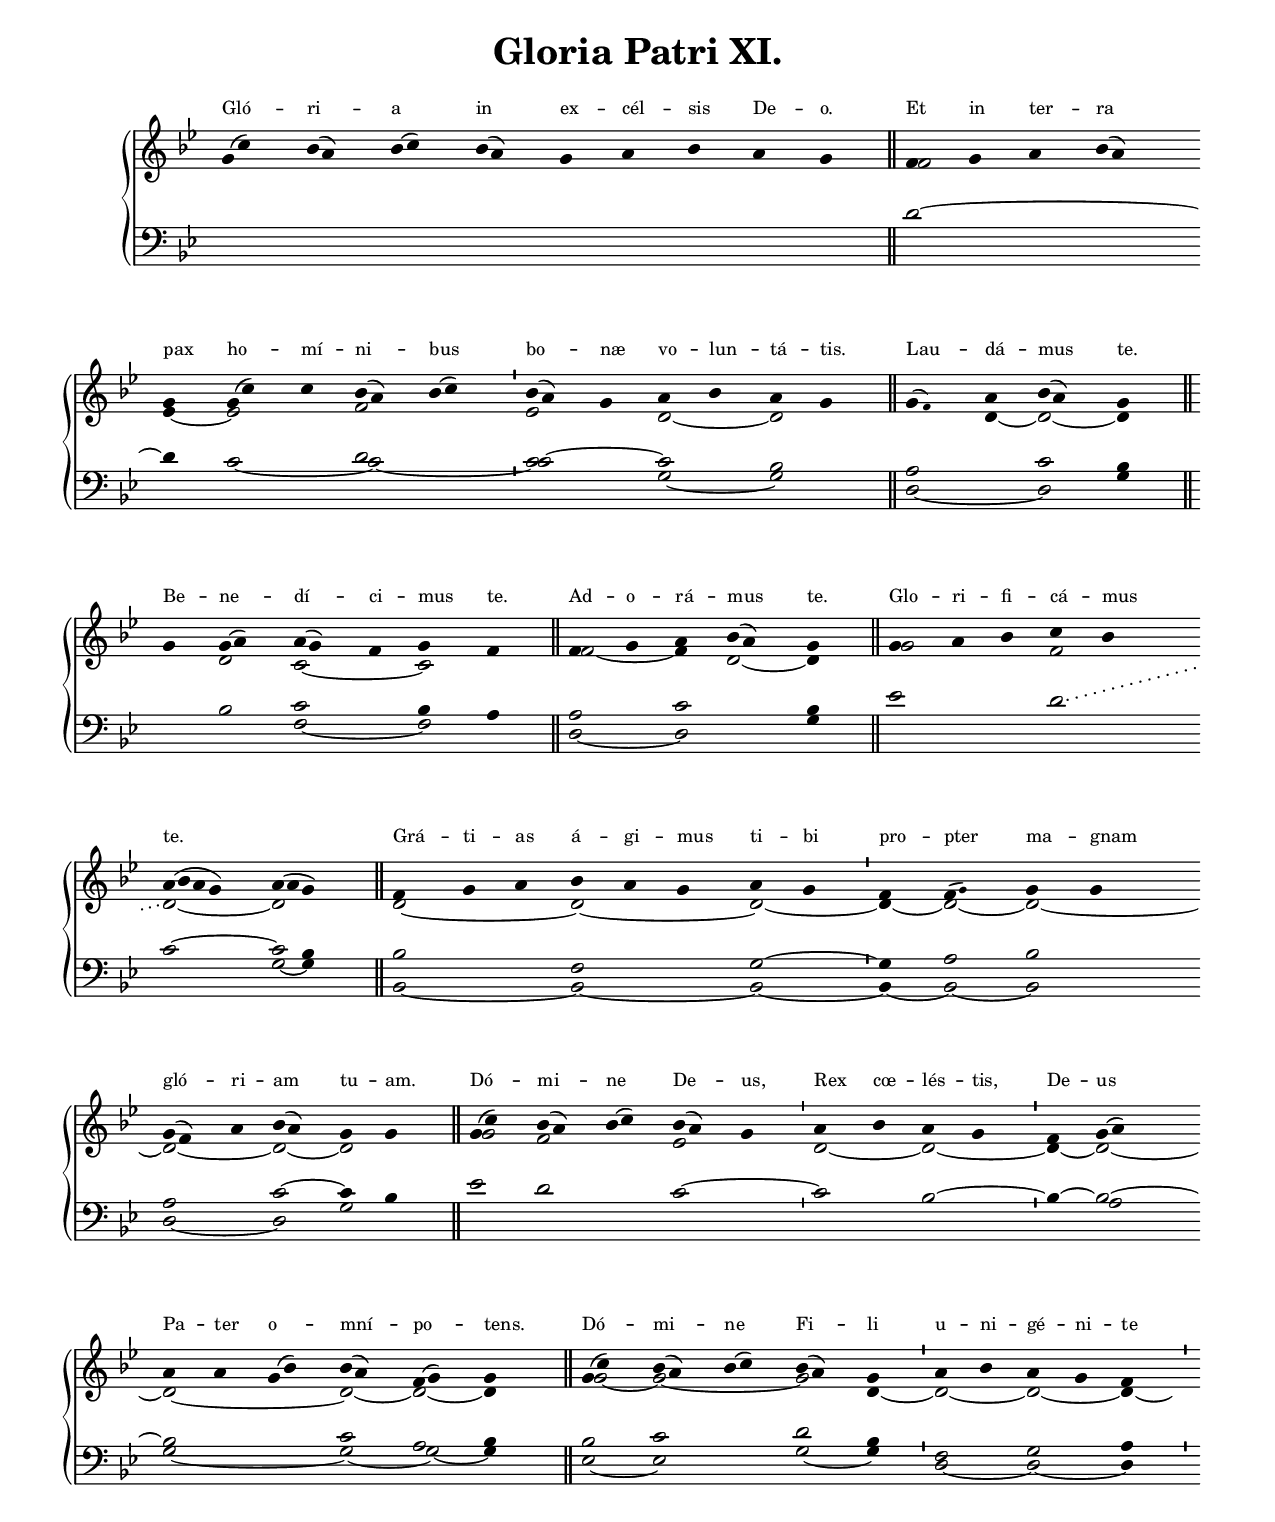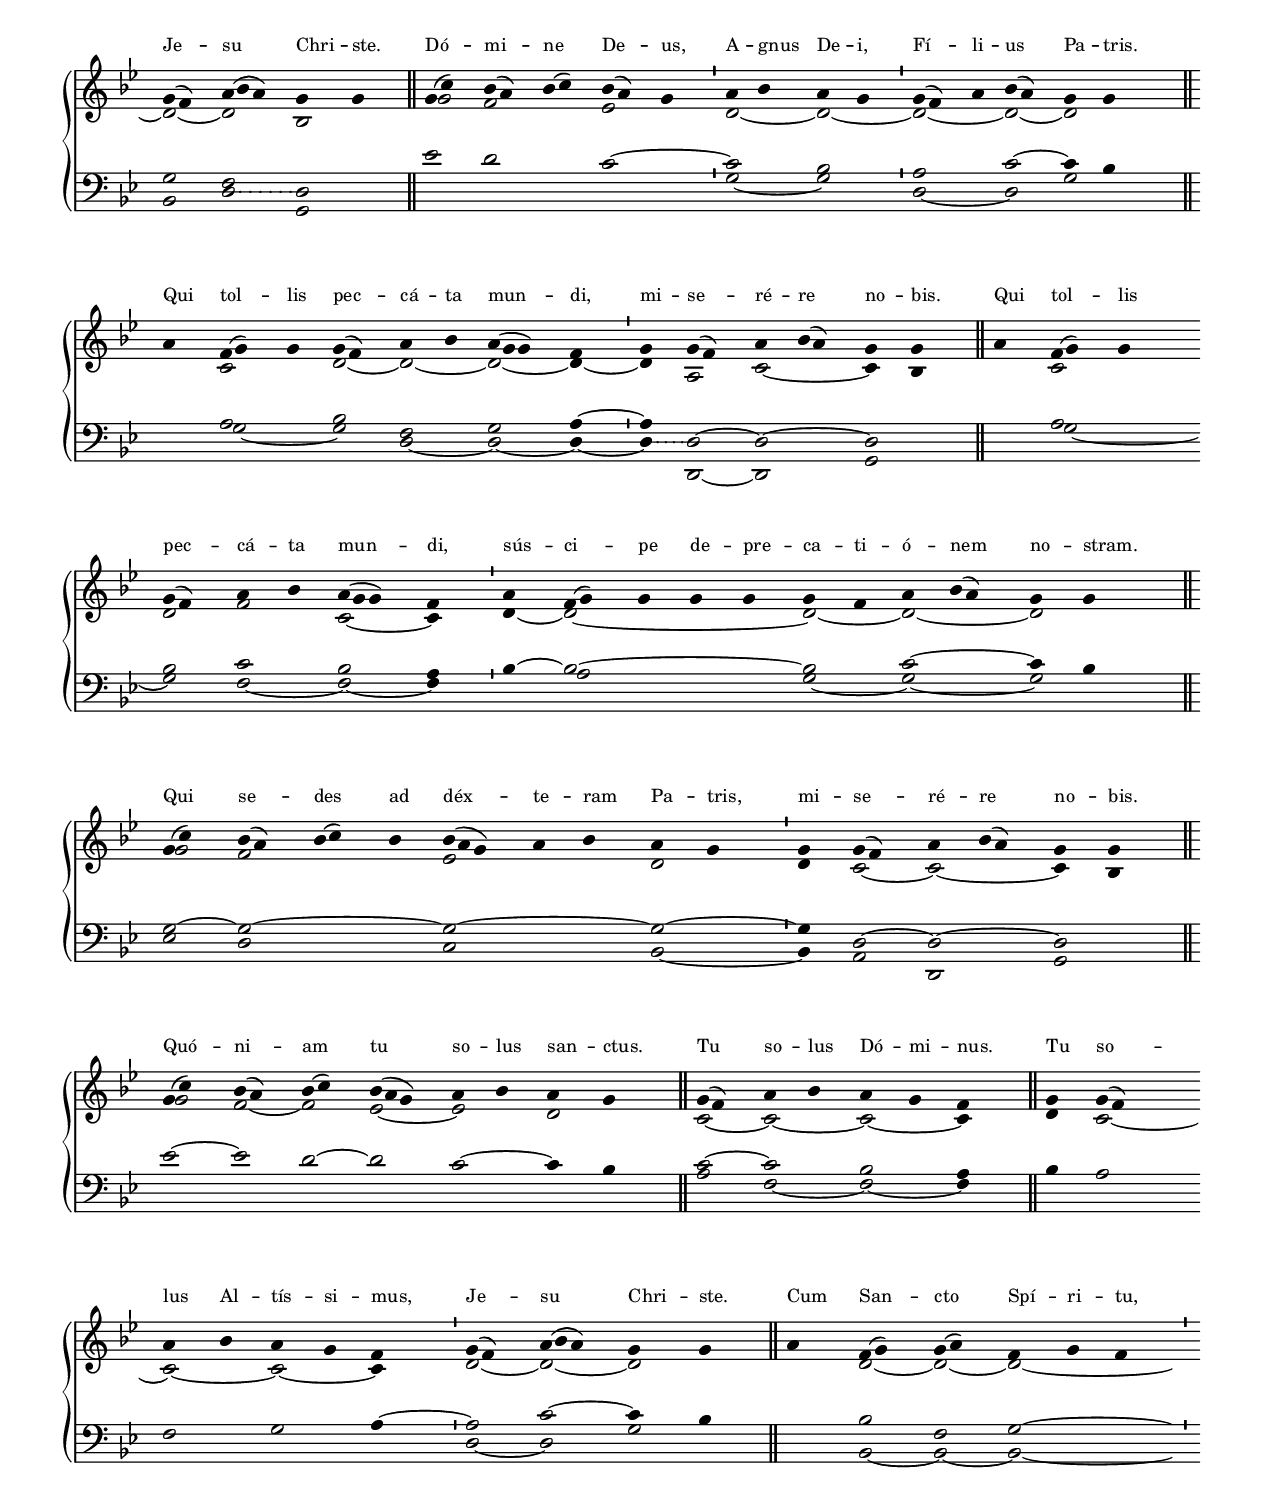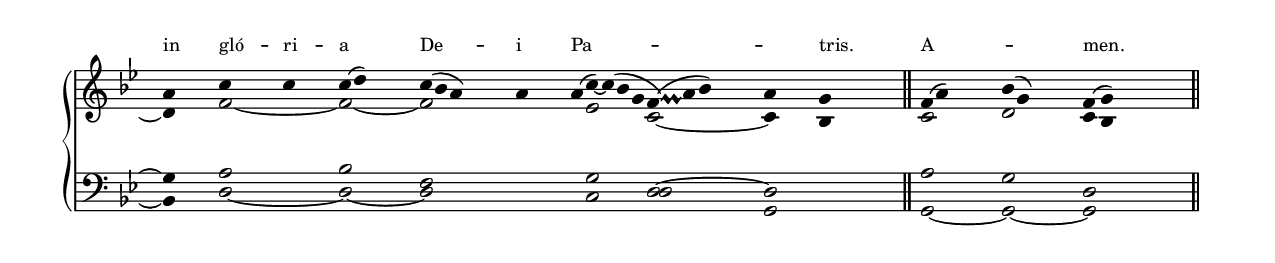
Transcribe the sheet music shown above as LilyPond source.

\version "2.18"
\include "gregorian.ly"
\include "noh2.ily"

%Page reference: page v.63
%(volume.page)

global = {
 \key g \minor
 \cadenzaOn 
 \override Glissando #'thickness = #2.0
}

\header {
  title = \markup \center-column {"Gloria Patri XI." \vspace #1 }
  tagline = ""
  composer = ""
}

\paper {
 #(include-special-characters)
  oddHeaderMarkup = \markup \fill-line {
    \line {}
    \center-column {
      \on-the-fly #first-page     " "
      \on-the-fly #not-first-page ""
    }
    \line { \on-the-fly #print-page-number-check-first \fromproperty #'page:page-number-string }
  }
  evenHeaderMarkup = \markup \fill-line {
    \line { \on-the-fly #print-page-number-check-first \fromproperty #'page:page-number-string }
    \center-column { "" }
    \line {}
  }
}

chantText = \lyricmode {
Gló -- ri -- a in ex -- cél -- sis De -- o. 
Et in ter -- ra pax ho -- mí -- ni -- bus bo -- næ vo -- lun -- tá -- tis. 
Lau -- dá -- mus te. 
Be -- ne -- dí -- ci -- mus te. 
Ad -- o -- rá -- mus te. 
Glo -- ri -- fi -- cá -- mus te. _ 
Grá -- ti -- as á -- gi -- mus ti -- bi pro -- pter ma -- gnam gló -- ri -- am tu -- am. 
Dó -- mi -- ne De -- us, Rex cœ -- lés -- tis, De -- us Pa -- ter o -- mní -- po -- tens. 
Dó -- mi -- ne Fi -- li u -- ni -- gé -- ni -- te Je -- su Chri -- ste. 
Dó -- mi -- ne De -- us, A -- gnus De -- i, Fí -- li -- us Pa -- tris. 
Qui tol -- lis pec -- cá -- ta mun -- di, mi -- se -- ré -- re no -- bis. 
Qui tol -- lis pec -- cá -- ta mun -- di, sús -- ci -- pe de -- pre -- ca -- ti -- ó -- nem no -- stram. 
Qui se -- des ad déx -- te -- ram Pa -- tris, mi -- se -- ré -- re no -- bis. 
Quó -- ni -- am tu so -- lus san -- ctus. 
Tu so -- lus Dó -- mi -- nus. 
Tu so -- lus Al -- tís -- si -- mus, Je -- su Chri -- ste. 
Cum San -- cto Spí -- ri -- tu, in gló -- ri -- a De -- i Pa -- _ tris. 
A -- _ men. }

chantMusic = {
\tieDown   g'4 ( c''4) bes'4 ( a'4) bes'4 ( c''4) bes'4 ( a'4) g'4 a'4 bes'4 a'4 g'4 \finalis
 f'4 g'4 a'4 bes'4 ( a'4) \forceBreak
 g'4 g'4 ( c''4) c''4 bes'4 ( a'4) bes'4 ( c''4) \divisioMinima
 bes'4 ( a'4) g'4 a'4 bes'4 a'4 g'4 \finalis
 g'4 ( \once \tweak #'font-size #-4 f' ) a'4 bes'4 ( a'4) g'4 \finalis
 \forceBreak
 g'4 g'4 ( a'4) a'4 ( g'4) f'4 g'4 f'4 \finalis
 f'4 g'4 a'4 bes'4 ( a'4) g'4 \finalis
 g'4 a'4 bes'4 c''4 bes'4 \forceBreak
 a'4 ( bes'4 a'4 g'4) a'4 ( a'4 g'4) \finalis
 f'4 g'4 a'4 bes'4 a'4 g'4 a'4 g'4 \divisioMinima
 f'4 f'4 ( \once \tweak #'font-size #-4 g' ) g'4 g'4 \forceBreak
 g'4 ( f'4) a'4 bes'4 ( a'4) g'4 g'4 \finalis
 g'4 ( c''4) bes'4 ( a'4) bes'4 ( c''4) bes'4 ( a'4) g'4 \divisioMinima
 a'4 bes'4 a'4 g'4 \divisioMinima
 f'4 g'4 ( a'4) \forceBreak
 a'4 a'4 g'4 ( bes'4) bes'4 ( a'4) f'4 ( g'4) g'4 \finalis
 g'4 ( c''4) bes'4 ( a'4) bes'4 ( c''4) bes'4 ( a'4) g'4 \divisioMinima
 a'4 bes'4 a'4 g'4 f'4 \divisioMinima
 \forceBreak
 g'4 ( f'4) a'4 ( bes'4 a'4) g'4 g'4 \finalis
 g'4 ( c''4) bes'4 ( a'4) bes'4 ( c''4) bes'4 ( a'4) g'4 \divisioMinima
 a'4 bes'4 a'4 g'4 \divisioMinima
 g'4 ( f'4) a'4 bes'4 ( a'4) g'4 g'4 \finalis
 \forceBreak
 a'4 f'4 ( g'4) g'4 g'4 ( f'4) a'4 bes'4 a'4 ( g'4 g'4) f'4 \divisioMinima
 g'4 g'4 ( f'4) a'4 bes'4 ( a'4) g'4 g'4 \finalis
 a'4 f'4 ( g'4) g'4 \forceBreak
 g'4 ( f'4) a'4 bes'4 a'4 ( g'4 g'4) f'4 \divisioMinima
 a'4 f'4 ( g'4) g'4 g'4 g'4 g'4 f'4 a'4 bes'4 ( a'4) g'4 g'4 \finalis
 \forceBreak
 g'4 ( c''4) bes'4 ( a'4) bes'4 ( c''4) bes'4 bes'4 ( a'4 g'4) a'4 bes'4 a'4 g'4 \divisioMinima
 g'4 g'4 ( f'4) a'4 bes'4 ( a'4) g'4 g'4 \finalis
 \forceBreak
 g'4 ( c''4) bes'4 ( a'4) bes'4 ( c''4) bes'4 ( a'4 g'4) a'4 bes'4 a'4 g'4 \finalis
 g'4 ( f'4) a'4 bes'4 a'4 g'4 f'4 \finalis
 g'4 g'4 ( f'4) \forceBreak
 a'4 bes'4 a'4 g'4 f'4 \divisioMinima
 g'4 ( f'4) a'4 ( bes'4 a'4) g'4 g'4 \finalis
 a'4 f'4 ( g'4) g'4 ( a'4) f'4 g'4 f'4 \divisioMinima
 \forceBreak
 a'4 c''4 c''4 c''4 ( d''4) c''4 ( bes'4 a'4) a'4 a'4 ( c''4) ~ c''4 ( bes'4 g'4 f'4 )( \quil g' a'4 bes'4) a'4 g'4 \finalis
 f'4 (a'4) bes'4 (g'4) f'4 (g'4) \finalis

}

altoMusic = {
r2*13/2 \finalis
f'2*5/2 ees'4 ~ ees'2*3/2 f'2*4/2 \divisioMinima
ees'2*3/2 d'2 ~ d'2 \finalis
r2 d'4 ~ d'2 ~ d'4 \finalis
r4 d'2 c'2*3/2 ~ c'2 \finalis
f'2 ~ f'4 d'2 ~ d'4 \finalis
g'2*3/2 f'2 d'2*4/2 ~ d'2*3/2 \finalis
d'2*3/2 ~ d'2*3/2 ~ d'2 ~ \divisioMinima
d'4 ~ d'2 ~ d'2 ~ d'2*3/2 ~ d'2 ~ d'2 \finalis
g'2 f'2*4/2 ees'2*3/2 \divisioMinima
d'2 ~ d'2 ~ \divisioMinima
d'4 ~ d'2 ~ d'2*4/2 ~ d'2 ~ d'2 ~ d'4 \finalis
g'2 ~ g'2*4/2 ~ g'2 d'4 ~ \divisioMinima
d'2 ~ d'2 ~ d'4 ~ \divisioMinima
d'2 ~ d'2*3/2 bes2 \finalis
g'2 f'2*4/2 ees'2*3/2 \divisioMinima
d'2 ~ d'2 ~ \divisioMinima
d'2*3/2 ~ d'2 ~ d'2 \finalis
r4 c'2*3/2 d'2 ~ d'2 ~ d'2*3/2 ~ d'4 ~ \divisioMinima
d'4 a2 c'2*3/2 ~ c'4 bes4 \finalis
r4 c'2*3/2 d'2 f'2 c'2*3/2 ~ c'4 \divisioMinima
d'4 ~ d'2*5/2 ~ d'2 ~ d'2*3/2 ~ d'2 \finalis
g'2 f'2*5/2 ees'2*5/2 d'2 \divisioMinima
d'4 c'2 ~ c'2*3/2 ~ c'4 bes4 \finalis
g'2 f'2 ~ f'2 ees'2*3/2 ~ ees'2 d'2 \finalis
c'2 ~ c'2 ~ c'2 ~ c'4 \finalis
d'4 c'2 ~ c'2 ~ c'2 ~ c'4 \divisioMinima
d'2 ~ d'2*3/2 ~ d'2 \finalis
r4 d'2 ~ d'2 ~ d'2*3/2 ~ \divisioMinima
d'4 f'2 ~ f'2 ~ f'2*5/2 ees'2*4/2 c'2*4/2 ~ c'4 bes4 \finalis
c'2 d'2 c'4 bes4 \finalis
}

tenorMusic = {
r2*13/2 \finalis
d'2*5/2 ~ d'4 r2*3/2 d'2*4/2 \divisioMinima
\shiftRight c'2*3/2 ~ c'2 bes2 \finalis
a2*3/2 c'2 bes4 \finalis
r4 bes2 c'2*3/2 bes4 a4 \finalis
a2 c'2*3/2 bes4 \finalis
ees'2*3/2 d'2 c'2*4/2 ~ c'2 bes4 \finalis
bes2*3/2 f2*3/2 g2 ~ \divisioMinima
g4 a2 bes2 a2*3/2 c'2 ~ c'4 bes4 \finalis
ees'2 d'2*4/2 c'2*3/2 ~ \divisioMinima
c'2 bes2 ~ \divisioMinima
bes4 ~ bes2 ~ bes2*4/2 c'2 a2 bes4 \finalis
bes2 c'2*4/2 d'2 bes4 \divisioMinima
f2 g2 a4 \divisioMinima
g2 f2*3/2 d2 \finalis
ees'2 d'2*4/2 c'2*3/2 ~ \divisioMinima
c'2 bes2 \divisioMinima
a2*3/2 c'2 ~ c'4 bes4 \finalis
r4 a2*3/2 bes2 f2 g2*3/2 a4 ~ \divisioMinima
a4 d2 ~ d2*3/2 ~ d2 \finalis
r4 a2*3/2 bes2 c'2 bes2*3/2 a4 \divisioMinima
bes4 ~ bes2*5/2 ~ bes2 c'2*3/2 ~ c'4 bes4 \finalis
g2 ~ g2*5/2 ~ g2*5/2 ~ g2 ~ \divisioMinima
g4 d2 ~ d2*3/2 ~ d2 \finalis
ees'2 ~ ees'2 d'2 ~ d'2*3/2 c'2 ~ c'4 bes4 \finalis
c'2 ~ c'2 bes2 a4 \finalis
bes4 a2 f2 g2 a4 ~ \divisioMinima
a2 c'2*3/2 ~ c'4 bes4 \finalis
r4 bes2 f2 g2*3/2 ~ \divisioMinima
g4 a2 bes2 f2*5/2 g2*4/2 d2*4/2 ~ d2 \finalis
a2 g2 d2 \finalis
}

bassMusic = {
r2*13/2 \finalis
r2*6/2 c'2*3/2 ~ c'2*4/2 ~ \divisioMinima
c'2*3/2 g2 ~ g2 \finalis
d2*3/2 ~ d2 g4 \finalis
r2*3/2 f2*3/2 ~ f2 \finalis
d2 ~ d2*3/2 g4 \finalis
r2*5/2 r2*4/2 g2 ~ g4 \finalis
bes,2*3/2 ~ bes,2*3/2 ~ bes,2 ~ \divisioMinima
bes,4 ~ bes,2 ~ bes,2 d2*3/2 ~ d2 g2 \finalis
r2*9/2 \divisioMinima
r2*4/2 \divisioMinima
r4 a2 g2*4/2 ~ g2 ~ g2 ~ g4 \finalis
ees2 ~ ees2*4/2 g2 ~ g4 \divisioMinima
d2 ~ d2 ~ d4 \divisioMinima
bes,2 d2*3/2 g,2 \finalis
r2*6/2 r2*3/2 \divisioMinima
g2 ~ g2 \divisioMinima
d2*3/2 ~ d2 g2 \finalis
r4 g2*3/2 ~ g2 d2 ~ d2*3/2 ~ d4 ~ \divisioMinima
d4 d,2 ~ d,2*3/2 g,2 \finalis
r4 g2*3/2 ~ g2 f2 ~ f2*3/2 ~ f4 \divisioMinima
r4 a2*5/2 g2 ~ g2*3/2 ~ g2 \finalis
ees2 d2*5/2 c2*5/2 bes,2 ~ \divisioMinima
bes,4 a,2 d,2*3/2 g,2 \finalis
r2*13/2 \finalis
a2 f2 ~ f2 ~ f4 \finalis
r2*8/2 \divisioMinima
d2 ~ d2*3/2 g2 \finalis
r4 bes,2 ~ bes,2 ~ bes,2*3/2 ~ \divisioMinima
bes,4 d2 ~ d2 ~ d2*5/2 c2*4/2 \shiftRight d2*4/2 g,2 \finalis
g,2 ~ g,2 ~ g,2 \finalis
}

voiceLines = {
\voiceLineStyle


s2*56/2
\allowVoiceLineBreak
\voiceLine "down" "up" d'2*2/2 d'2*1/2


s2*67/2
\allowVoiceLineBreak
\voiceLine "down" "down" d2*3/2 d2*1/2


s2*33/2
\allowVoiceLineBreak
\voiceLine "down" "down" d2*1/2 d2*1/2


}

\score{
  <<
    \new Lyrics
    \new GrandStaff <<
      \set GrandStaff.autoBeaming = ##f
      \set GrandStaff.instrumentName = \markup \center-column {
        ""
      }
      \new Staff = up <<
        \new Voice = "chant" {
          \voiceOne \global \chantMusic
        }
        \new Voice {
          \voiceTwo \global \altoMusic
        }
      >>

      \new Staff = down <<
        \clef bass
        \new Voice {
          \voiceOne \global \tenorMusic
        }
        \new Voice {
          \voiceTwo \global \bassMusic
        }
	\new Voice {
        \voiceThree \global \voiceLines
        }
      >>
    >>
    \context Lyrics {
      \lyricsto chant {
      \chantText
    }
    }
  >>
}
